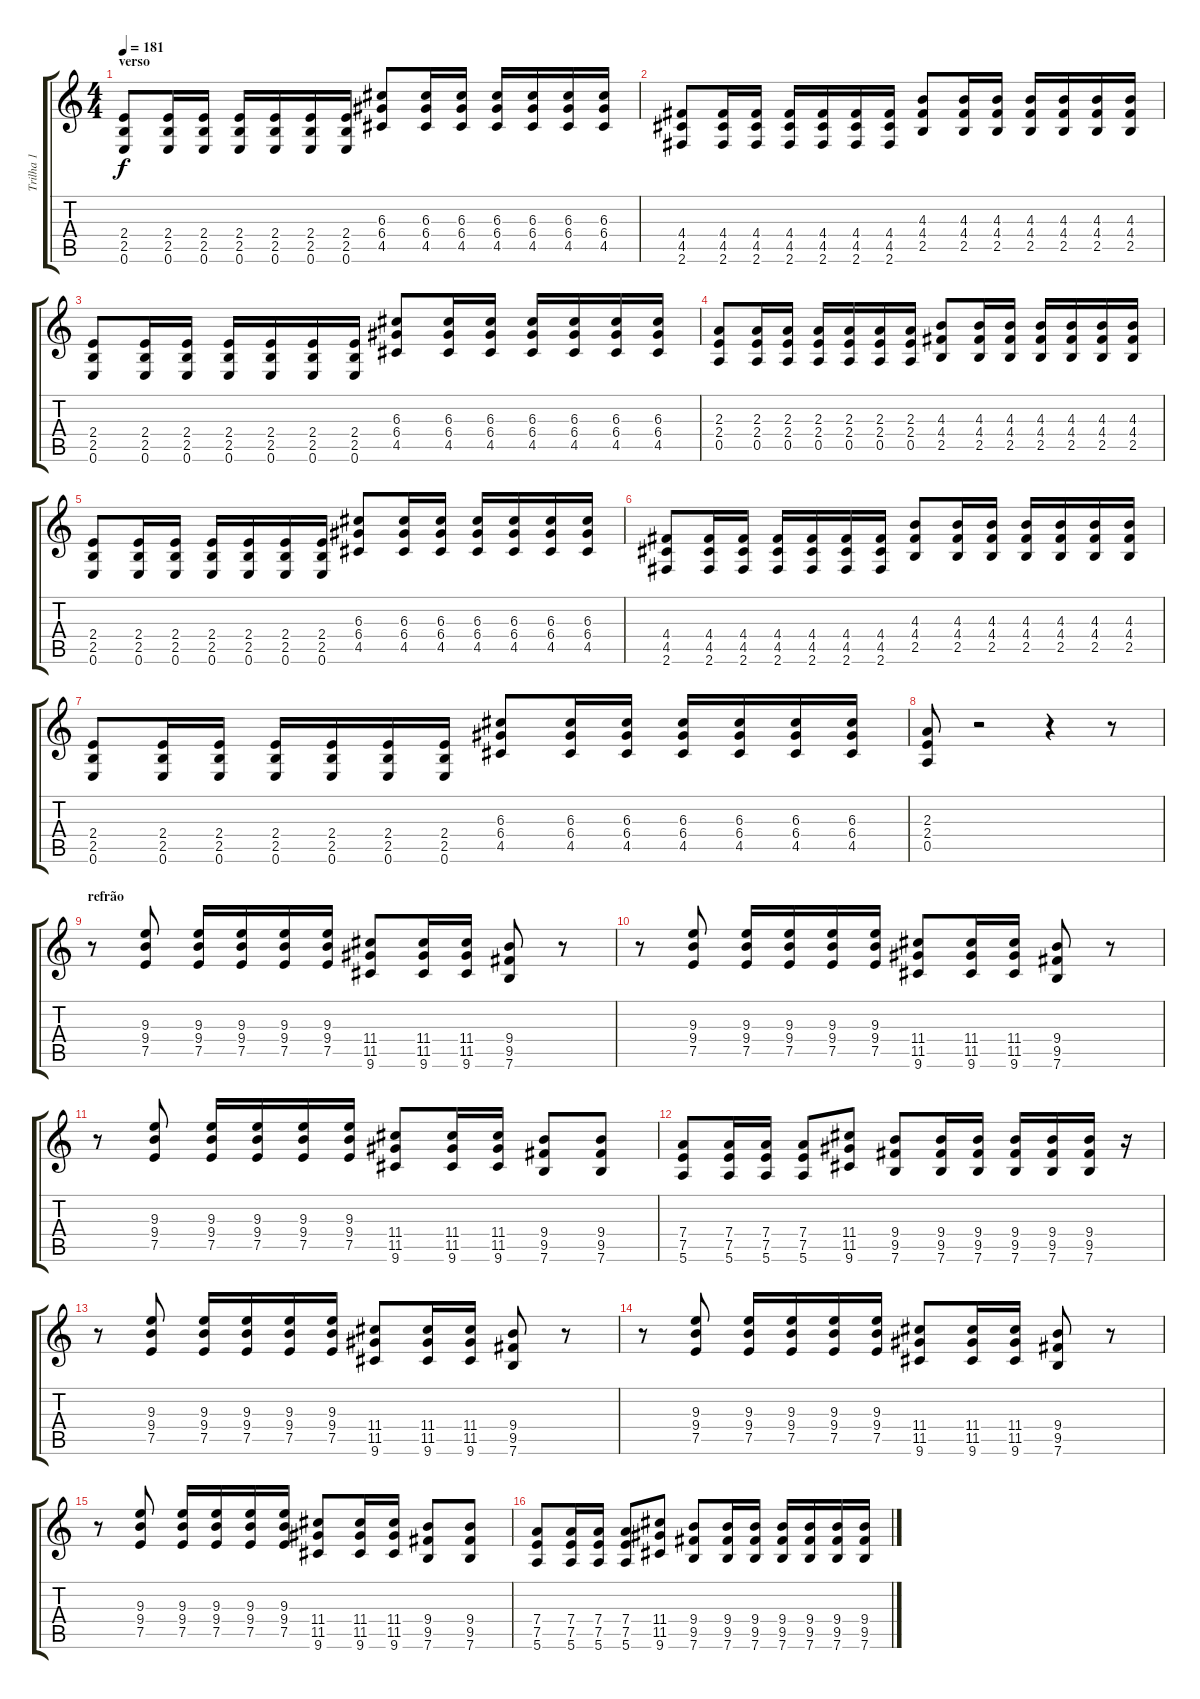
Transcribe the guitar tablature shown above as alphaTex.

\track ("Trilha 1" "Trilha 1") {instrument distortionguitar}
\staff {score tabs}
\tuning (E4 B3 G3 D3 A2 E2) {hide}
\ts (4 4)
\section ("" "verso")
\tempo 181
\clef g2
\ks c
(2.4 2.5 0.6).8{dy f} (2.4 2.5 0.6).16 (2.4 2.5 0.6).16 (2.4 2.5 0.6).16 (2.4 2.5 0.6).16 (2.4 2.5 0.6).16 (2.4 2.5 0.6).16 (6.3 6.4 4.5).8 (6.3 6.4 4.5).16 (6.3 6.4 4.5).16 (6.3 6.4 4.5).16 (6.3 6.4 4.5).16 (6.3 6.4 4.5).16 (6.3 6.4 4.5).16 |
(4.4 4.5 2.6).8 (4.4 4.5 2.6).16 (4.4 4.5 2.6).16 (4.4 4.5 2.6).16 (4.4 4.5 2.6).16 (4.4 4.5 2.6).16 (4.4 4.5 2.6).16 (4.3 4.4 2.5).8 (4.3 4.4 2.5).16 (4.3 4.4 2.5).16 (4.3 4.4 2.5).16 (4.3 4.4 2.5).16 (4.3 4.4 2.5).16 (4.3 4.4 2.5).16 |
(2.4 2.5 0.6).8 (2.4 2.5 0.6).16 (2.4 2.5 0.6).16 (2.4 2.5 0.6).16 (2.4 2.5 0.6).16 (2.4 2.5 0.6).16 (2.4 2.5 0.6).16 (6.3 6.4 4.5).8 (6.3 6.4 4.5).16 (6.3 6.4 4.5).16 (6.3 6.4 4.5).16 (6.3 6.4 4.5).16 (6.3 6.4 4.5).16 (6.3 6.4 4.5).16 |
(2.3 2.4 0.5).8 (2.3 2.4 0.5).16 (2.3 2.4 0.5).16 (2.3 2.4 0.5).16 (2.3 2.4 0.5).16 (2.3 2.4 0.5).16 (2.3 2.4 0.5).16 (4.3 4.4 2.5).8 (4.3 4.4 2.5).16 (4.3 4.4 2.5).16 (4.3 4.4 2.5).16 (4.3 4.4 2.5).16 (4.3 4.4 2.5).16 (4.3 4.4 2.5).16 |
(2.4 2.5 0.6).8 (2.4 2.5 0.6).16 (2.4 2.5 0.6).16 (2.4 2.5 0.6).16 (2.4 2.5 0.6).16 (2.4 2.5 0.6).16 (2.4 2.5 0.6).16 (6.3 6.4 4.5).8 (6.3 6.4 4.5).16 (6.3 6.4 4.5).16 (6.3 6.4 4.5).16 (6.3 6.4 4.5).16 (6.3 6.4 4.5).16 (6.3 6.4 4.5).16 |
(4.4 4.5 2.6).8 (4.4 4.5 2.6).16 (4.4 4.5 2.6).16 (4.4 4.5 2.6).16 (4.4 4.5 2.6).16 (4.4 4.5 2.6).16 (4.4 4.5 2.6).16 (4.3 4.4 2.5).8 (4.3 4.4 2.5).16 (4.3 4.4 2.5).16 (4.3 4.4 2.5).16 (4.3 4.4 2.5).16 (4.3 4.4 2.5).16 (4.3 4.4 2.5).16 |
(2.4 2.5 0.6).8{instrument electricguitarmuted} (2.4 2.5 0.6).16 (2.4 2.5 0.6).16 (2.4 2.5 0.6).16 (2.4 2.5 0.6).16 (2.4 2.5 0.6).16 (2.4 2.5 0.6).16 (6.3 6.4 4.5).8 (6.3 6.4 4.5).16 (6.3 6.4 4.5).16 (6.3 6.4 4.5).16 (6.3 6.4 4.5).16 (6.3 6.4 4.5).16 (6.3 6.4 4.5).16 |
(2.3 2.4 0.5).8{instrument distortionguitar} r.2 r.4 r.8 |
\section ("" "refrão")
r.8 (9.3 9.4 7.5).8 (9.3 9.4 7.5).16 (9.3 9.4 7.5).16 (9.3 9.4 7.5).16 (9.3 9.4 7.5).16 (11.4 11.5 9.6).8 (11.4 11.5 9.6).16 (11.4 11.5 9.6).16 (9.4 9.5 7.6).8 r.8 |
r.8 (9.3 9.4 7.5).8 (9.3 9.4 7.5).16 (9.3 9.4 7.5).16 (9.3 9.4 7.5).16 (9.3 9.4 7.5).16 (11.4 11.5 9.6).8 (11.4 11.5 9.6).16 (11.4 11.5 9.6).16 (9.4 9.5 7.6).8 r.8 |
r.8 (9.3 9.4 7.5).8 (9.3 9.4 7.5).16 (9.3 9.4 7.5).16 (9.3 9.4 7.5).16 (9.3 9.4 7.5).16 (11.4 11.5 9.6).8 (11.4 11.5 9.6).16 (11.4 11.5 9.6).16 (9.4 9.5 7.6).8 (9.4 9.5 7.6).8 |
(7.4 7.5 5.6).8 (7.4 7.5 5.6).16 (7.4 7.5 5.6).16 (7.4 7.5 5.6).8 (11.4 11.5 9.6).8 (9.4 9.5 7.6).8 (9.4 9.5 7.6).16 (9.4 9.5 7.6).16 (9.4 9.5 7.6).16 (9.4 9.5 7.6).16 (9.4 9.5 7.6).16 r.16 |
r.8 (9.3 9.4 7.5).8 (9.3 9.4 7.5).16 (9.3 9.4 7.5).16 (9.3 9.4 7.5).16 (9.3 9.4 7.5).16 (11.4 11.5 9.6).8 (11.4 11.5 9.6).16 (11.4 11.5 9.6).16 (9.4 9.5 7.6).8 r.8 |
r.8 (9.3 9.4 7.5).8 (9.3 9.4 7.5).16 (9.3 9.4 7.5).16 (9.3 9.4 7.5).16 (9.3 9.4 7.5).16 (11.4 11.5 9.6).8 (11.4 11.5 9.6).16 (11.4 11.5 9.6).16 (9.4 9.5 7.6).8 r.8 |
r.8 (9.3 9.4 7.5).8 (9.3 9.4 7.5).16 (9.3 9.4 7.5).16 (9.3 9.4 7.5).16 (9.3 9.4 7.5).16 (11.4 11.5 9.6).8 (11.4 11.5 9.6).16 (11.4 11.5 9.6).16 (9.4 9.5 7.6).8 (9.4 9.5 7.6).8 |
(7.4 7.5 5.6).8 (7.4 7.5 5.6).16 (7.4 7.5 5.6).16 (7.4 7.5 5.6).8 (11.4 11.5 9.6).8 (9.4 9.5 7.6).8 (9.4 9.5 7.6).16 (9.4 9.5 7.6).16 (9.4 9.5 7.6).16 (9.4 9.5 7.6).16 (9.4 9.5 7.6).16 (9.4 9.5 7.6).16
